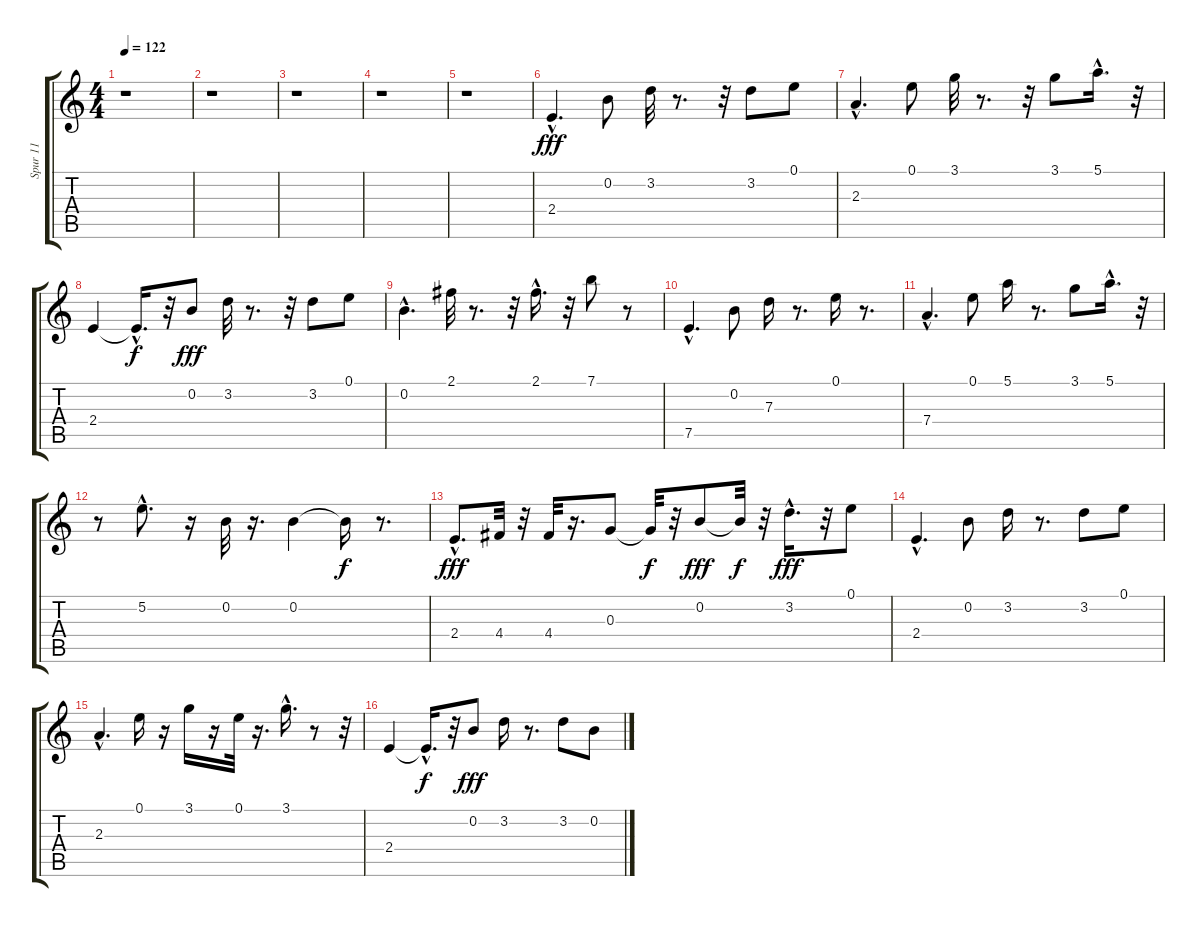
\track ("Spur 11" "Spur 11") {instrument electricbassfinger}
\staff {score tabs}
\tuning (E4 B3 G3 D3 A2 E2) {hide}
\ts (4 4)
\tempo 122
\clef g2
\ks c
r.1{dy fff} |
r.1 |
r.1 |
r.1 |
r.1 |
2.4{hac}.4{d} 0.2.8 3.2.32 r.8{d} r.32 3.2.8 0.1.8 |
2.3{hac}.4{d} 0.1.8 3.1.32 r.8{d} r.32 3.1.8 5.1{hac}.16{d} r.32 |
2.4.4 2.4{hac t}.16{d dy f} r.32 0.2.8{dy fff} 3.2.32 r.8{d} r.32 3.2.8 0.1.8 |
0.2{hac}.4{d} 2.1.32 r.8{d} r.32 2.1{hac}.16{d} r.32 7.1.8 r.8 |
7.5{hac}.4{d} 0.2.8 7.3.16 r.8{d} 0.1.16 r.8{d} |
7.4{hac}.4{d} 0.1.8 5.1.16 r.8{d} 3.1.8 5.1{hac}.16{d} r.32 |
r.8 5.2{hac}.8{d} r.16 0.2.32 r.16{d} 0.2.4 0.2{t}.16{dy f} r.8{d} |
2.4{hac}.8{d dy fff} 4.4.32 r.32 4.4.32 r.16{d} 0.3.8 0.3{t}.32{dy f} r.32 0.2.8{dy fff} 0.2{t}.32{dy f} r.32 3.2{hac}.16{d dy fff} r.32 0.1.8 |
2.4{hac}.4{d} 0.2.8 3.2.16 r.8{d} 3.2.8 0.1.8 |
2.3{hac}.4{d} 0.1.16 r.16 3.1.16 r.16 0.1.32 r.16{d} 3.1{hac}.16{d} r.8 r.32 |
2.4.4 2.4{hac t}.16{d dy f} r.32 0.2.8{dy fff} 3.2.16 r.8{d} 3.2.8 0.2.8
